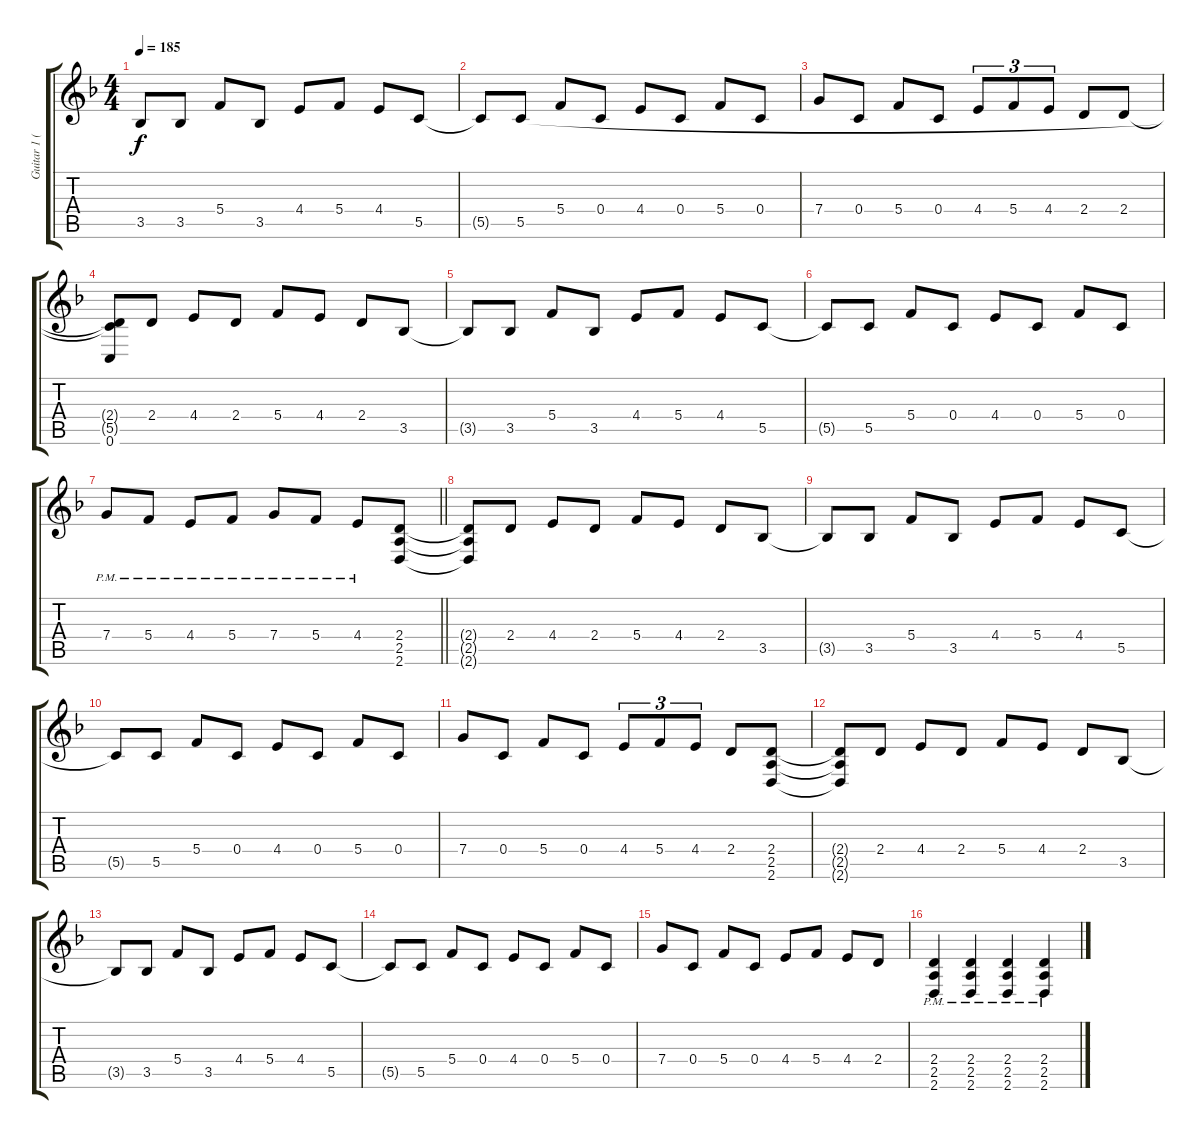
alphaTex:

\track ("Guitar 1 (Distorted- Tuck)" "Guitar 1 (") {instrument distortionguitar}
\staff {score tabs}
\tuning (D4 A3 F3 C3 G2 C2) {hide}
\ts (4 4)
\tempo 185
\clef g2
\ks dminor
3.5{t}.8{dy f} 3.5.8 5.4.8 3.5.8 4.4.8 5.4.8 4.4.8 5.5.8 |
5.5{t}.8 5.5.8 5.4.8 0.4.8 4.4.8 0.4.8 5.4.8 0.4.8 |
7.4.8 0.4.8 5.4.8 0.4.8 4.4.8{tu (3 2)} 5.4.8{tu (3 2)} 4.4.8{tu (3 2)} 2.4.8 2.4.8 |
(2.4{t} 5.5{t} 0.6).8 2.4.8 4.4.8 2.4.8 5.4.8 4.4.8 2.4.8 3.5.8 |
3.5{t}.8 3.5.8 5.4.8 3.5.8 4.4.8 5.4.8 4.4.8 5.5.8 |
5.5{t}.8 5.5.8 5.4.8 0.4.8 4.4.8 0.4.8 5.4.8 0.4.8 |
\barLineRight lightlight
7.4{pm}.8 5.4{pm}.8 4.4{pm}.8 5.4{pm}.8 7.4{pm}.8 5.4{pm}.8 4.4{pm}.8 (2.4 2.5 2.6).8 |
(2.4{t} 2.5{t} 2.6{t}).8 2.4.8 4.4.8 2.4.8 5.4.8 4.4.8 2.4.8 3.5.8 |
3.5{t}.8 3.5.8 5.4.8 3.5.8 4.4.8 5.4.8 4.4.8 5.5.8 |
5.5{t}.8 5.5.8 5.4.8 0.4.8 4.4.8 0.4.8 5.4.8 0.4.8 |
7.4.8 0.4.8 5.4.8 0.4.8 4.4.8{tu (3 2)} 5.4.8{tu (3 2)} 4.4.8{tu (3 2)} 2.4.8 (2.4 2.5 2.6).8 |
(2.4{t} 2.5{t} 2.6{t}).8 2.4.8 4.4.8 2.4.8 5.4.8 4.4.8 2.4.8 3.5.8 |
3.5{t}.8 3.5.8 5.4.8 3.5.8 4.4.8 5.4.8 4.4.8 5.5.8 |
5.5{t}.8 5.5.8 5.4.8 0.4.8 4.4.8 0.4.8 5.4.8 0.4.8 |
7.4.8 0.4.8 5.4.8 0.4.8 4.4.8 5.4.8 4.4.8 2.4.8 |
(2.4{pm} 2.5{pm} 2.6{pm}).4 (2.4{pm} 2.5{pm} 2.6{pm}).4 (2.4{pm} 2.5{pm} 2.6{pm}).4 (2.4{pm} 2.5{pm} 2.6{pm}).4
